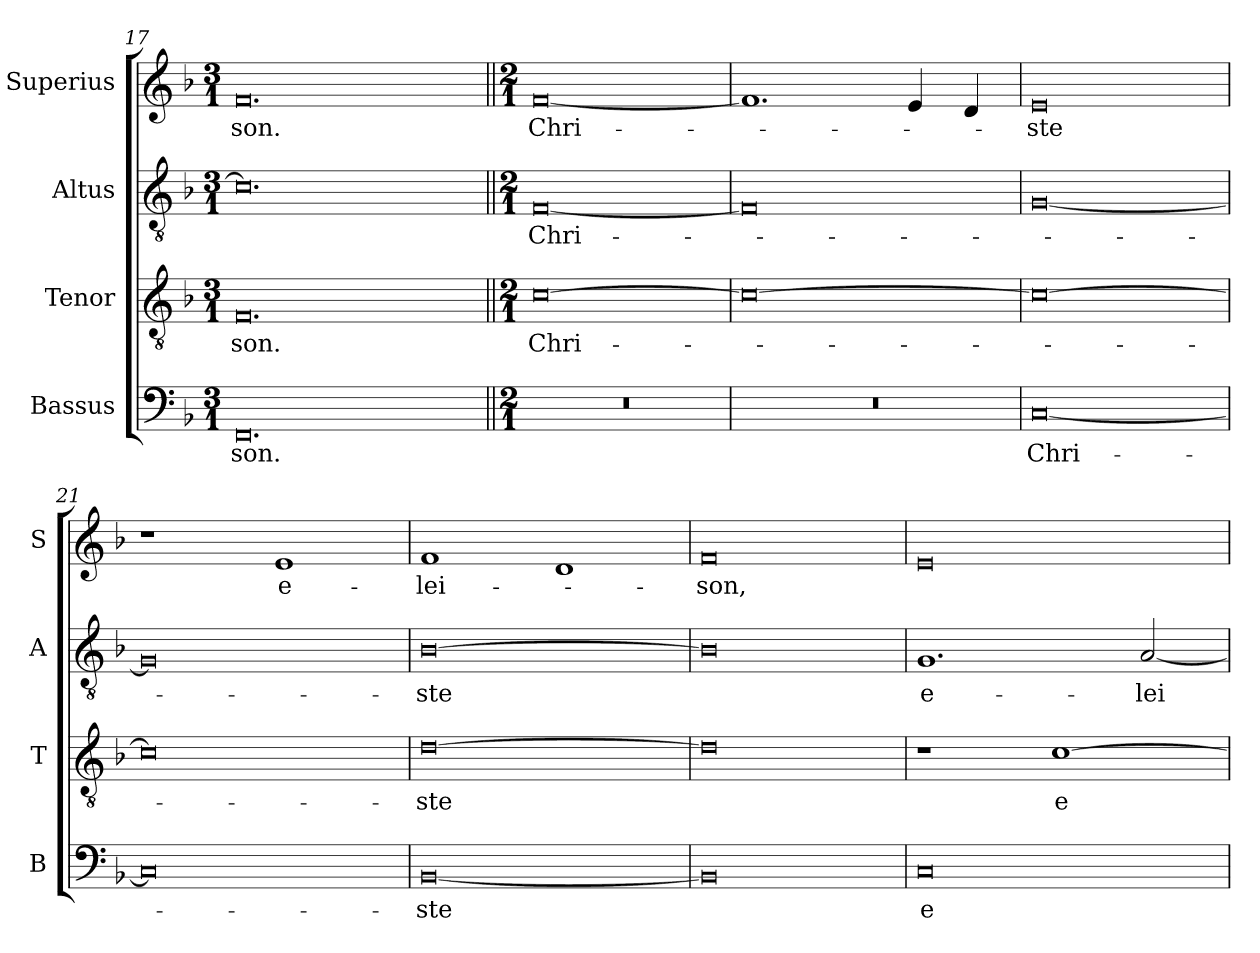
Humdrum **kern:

**kern	**text	**kern	**text	**kern	**text	**kern	**text
*part4	*part4	*part3	*part3	*part2	*part2	*part1	*part1
*staff4	*staff4	*staff3	*staff3	*staff2	*staff2	*staff1	*staff1
*I"Bassus	*	*I"Tenor	*	*I"Altus	*	*I"Superius	*
*I'B	*	*I'T	*	*I'A	*	*I'S	*
*clefF4	*	*clefGv2	*	*clefGv2	*	*clefG2	*
*k[b-]	*	*k[b-]	*	*k[b-]	*	*k[b-]	*
*M3/1	*	*M3/1	*	*M3/1	*	*M3/1	*
=17	=17	=17	=17	=17	=17	=17	=17
0.FF	-son.	0.F	-son.	0.c]	.	0.f	-son.
!!LO:LB:g=z
=18||	=18||	=18||	=18||	=18||	=18||	=18||	=18||
*M2/1	*	*M2/1	*	*M2/1	*	*M2/1	*
0r	.	[0c	Chri-	[0F	Chri-	[0f	Chri-
=19	=19	=19	=19	=19	=19	=19	=19
0r	.	0c_	.	0F]	.	1.f]	.
.	.	.	.	.	.	4e/	.
.	.	.	.	.	.	4d/	.
=20	=20	=20	=20	=20	=20	=20	=20
[0C	Chri-	0c_	.	[0G	.	0e	-ste
=21	=21	=21	=21	=21	=21	=21	=21
0C]	.	0c]	.	0G]	.	1r	.
.	.	.	.	.	.	1e	e-
=22	=22	=22	=22	=22	=22	=22	=22
[0BB-	-ste	[0d	-ste	[0B-	-ste	1f	-lei-
.	.	.	.	.	.	1d	.
=23	=23	=23	=23	=23	=23	=23	=23
0BB-]	.	0d]	.	0B-]	.	0f	-son,
=24	=24	=24	=24	=24	=24	=24	=24
0C	e-	1r	.	1.G	e-	0e	.
.	.	[1c	e-	.	.	.	.
.	.	.	.	[2A/	-lei-	.	.
=	=	=	=	=	=	=	=
*-	*-	*-	*-	*-	*-	*-	*-
